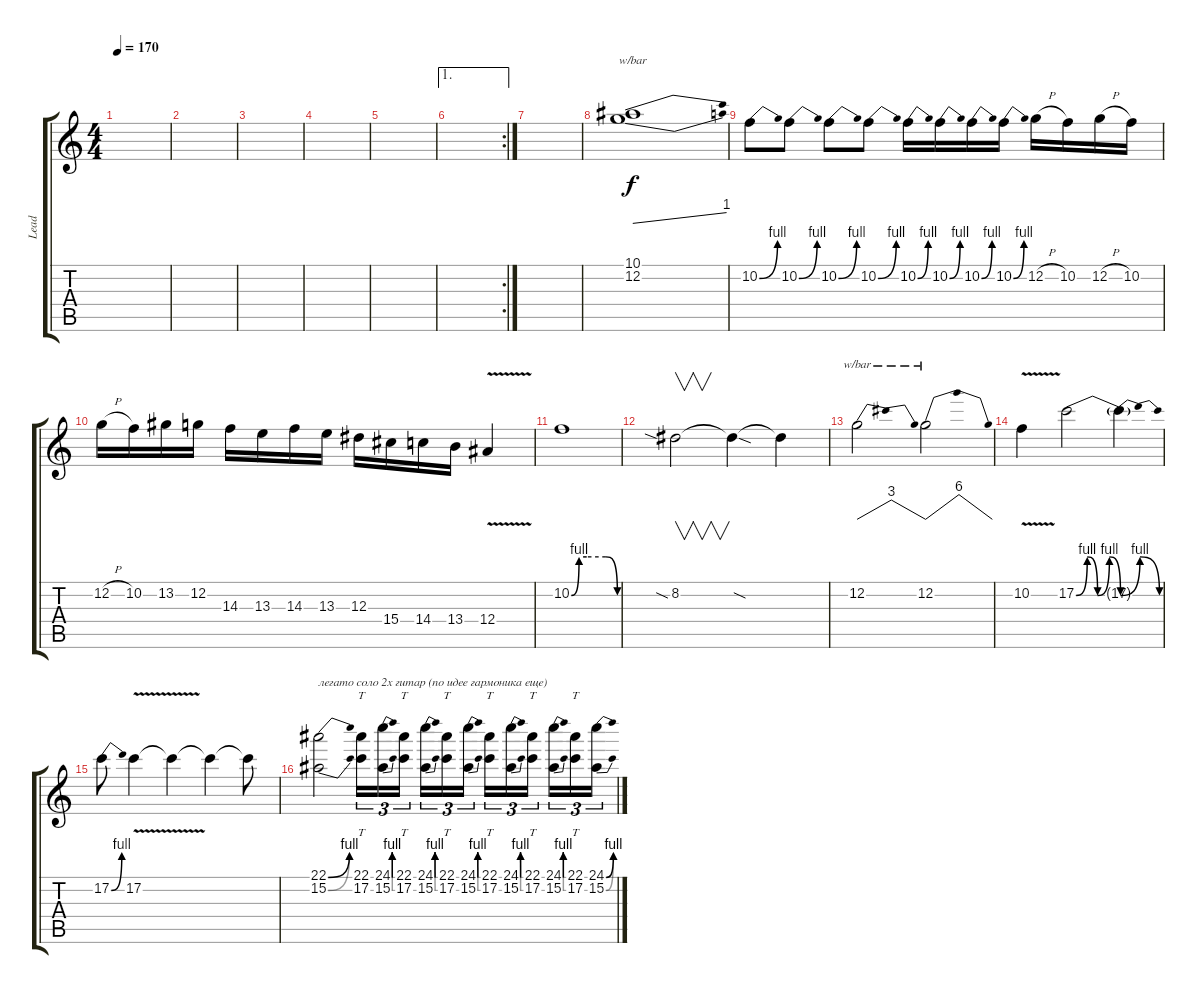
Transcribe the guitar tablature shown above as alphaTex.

\track ("Lead" "Lead") {instrument overdrivenguitar}
\staff {score tabs}
\tuning (C4 G3 Eb3 Bb2 F2 C2) {hide}
\ts (4 4)
\tempo 170
\clef g2
\ks c
|
|
|
|
|
\ae 1
\rc 2
|
|
(10.1 12.2).1{tbe (dive default 0 0 60 4)} |
10.2{be (bend 0 0 60 4)}.8 10.2{be (bend 0 0 60 4)}.8 10.2{be (bend 0 0 60 4)}.8 10.2{be (bend 0 0 60 4)}.8 10.2{be (bend 0 0 60 4)}.16 10.2{be (bend 0 0 60 4)}.16 10.2{be (bend 0 0 60 4)}.16 10.2{be (bend 0 0 60 4)}.16 12.2{h}.16 10.2.16 12.2{h}.16 10.2.16 |
12.2{h}.16 10.2.16 13.2.16 12.2.16 14.3.16 13.3.16 14.3.16 13.3.16 12.3.16 15.4.16 14.4.16 13.4.16 12.4{v}.4 |
10.2{be (custom 0 0 10 4 20 4 45 4 60 0)}.1 |
8.2{sia}.2{v} 8.2{sod t}.4 8.2{t}.4 |
12.2.2{tbe (dip default 0 0 30 12 60 0)} 12.2.2{tbe (dip default 0 0 30 24 60 0)} |
10.2{v}.4 17.2{be (custom 0 0 15 4 29 0 45 4 60 0)}.2 17.2{be (bendrelease 0 0 30 4 30 4 60 0) t}.4 |
17.2{be (bend 0 0 60 4)}.8 17.2{v}.4 17.2{t}.4 17.2{t}.4 17.2{t}.8 |
(22.1{be (bend 0 0 60 4)} 15.2{be (bend 0 0 60 4)}).2{txt "легато соло 2х гитар (по идее гармоника еще)"} (22.1 17.2).16{tt tu (3 2)} (24.1{be (bend 0 0 60 4)} 15.2{be (bend 0 0 60 4)}).16{tu (3 2)} (22.1 17.2).16{tt tu (3 2) beam splitsecondary} (24.1{be (bend 0 0 60 4)} 15.2{be (bend 0 0 60 4)}).16{tu (3 2)} (22.1 17.2).16{tt tu (3 2)} (24.1{be (bend 0 0 60 4)} 15.2{be (bend 0 0 60 4)}).16{tu (3 2)} (22.1 17.2).16{tt tu (3 2)} (24.1{be (bend 0 0 60 4)} 15.2{be (bend 0 0 60 4)}).16{tu (3 2)} (22.1 17.2).16{tt tu (3 2) beam splitsecondary} (24.1{be (bend 0 0 60 4)} 15.2{be (bend 0 0 60 4)}).16{tu (3 2)} (22.1 17.2).16{tt tu (3 2)} (24.1{be (bend 0 0 60 4)} 15.2{be (bend 0 0 60 4)}).16{tu (3 2)}
